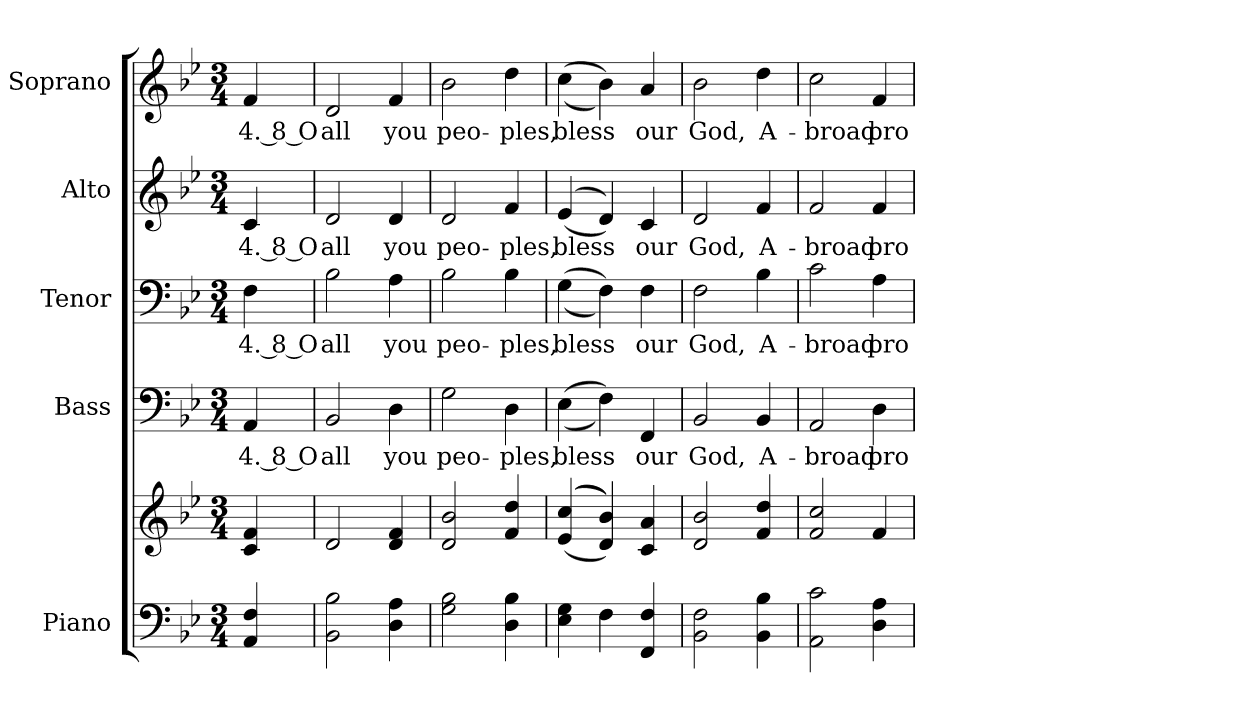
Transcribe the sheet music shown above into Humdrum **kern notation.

**kern	**kern	**kern	**text	**kern	**text	**kern	**text	**kern	**text
*part5	*part5	*part4	*part4	*part3	*part3	*part2	*part2	*part1	*part1
*staff6	*staff5	*staff4	*staff4	*staff3	*staff3	*staff2	*staff2	*staff1	*staff1
*I"Piano	*	*I"Bass	*	*I"Tenor	*	*I"Alto	*	*I"Soprano	*
*I'Pno.	*	*I'B.	*	*I'T.	*	*I'A.	*	*I'S.	*
!!LO:PB:g=z
*clefF4	*clefG2	*clefF4	*	*clefF4	*	*clefG2	*	*clefG2	*
*k[b-e-]	*k[b-e-]	*k[b-e-]	*	*k[b-e-]	*	*k[b-e-]	*	*k[b-e-]	*
*B-:	*B-:	*B-:	*	*B-:	*	*B-:	*	*B-:	*
*M3/4	*M3/4	*M3/4	*	*M3/4	*	*M3/4	*	*M3/4	*
*MM150	*MM150	*MM150	*	*MM150	*	*MM150	*	*MM150	*
=1	=1	=1	=1	=1	=1	=1	=1	=1	=1
!	!	!	!LO:LY:b:color=#000000	!	!	!	!	!	!
!	!	!	!	!	!LO:LY:b:color=#000000	!	!	!	!
!	!	!	!	!	!	!	!LO:LY:b:color=#000000	!	!
!	!	!	!	!	!	!	!	!	!LO:LY:b:color=#000000
4AAi/ 4Fi	4ci/ 4fi	4AAi/	4. 8 O	4Fi\	4. 8 O	4ci/	4. 8 O	4fi/	4. 8 O
=2	=2	=2	=2	=2	=2	=2	=2	=2	=2
!	!	!	!LO:LY:b:color=#000000	!	!	!	!	!	!
!	!	!	!	!	!LO:LY:b:color=#000000	!	!	!	!
!	!	!	!	!	!	!	!LO:LY:b:color=#000000	!	!
!	!	!	!	!	!	!	!	!	!LO:LY:b:color=#000000
2BB-i\ 2B-i	2di/	2BB-i/	all	2B-i\	all	2di/	all	2di/	all
!	!	!	!LO:LY:b:color=#000000	!	!	!	!	!	!
!	!	!	!	!	!LO:LY:b:color=#000000	!	!	!	!
!	!	!	!	!	!	!	!LO:LY:b:color=#000000	!	!
!	!	!	!	!	!	!	!	!	!LO:LY:b:color=#000000
4Di\ 4Ai	4di/ 4fi	4Di\	you	4Ai\	you	4di/	you	4fi/	you
=3	=3	=3	=3	=3	=3	=3	=3	=3	=3
!	!	!	!LO:LY:b:color=#000000	!	!	!	!	!	!
!	!	!	!	!	!LO:LY:b:color=#000000	!	!	!	!
!	!	!	!	!	!	!	!LO:LY:b:color=#000000	!	!
!	!	!	!	!	!	!	!	!	!LO:LY:b:color=#000000
2Gi\ 2B-i	2di/ 2b-i	2Gi\	peo-	2B-i\	peo-	2di/	peo-	2b-i\	peo-
!	!	!	!LO:LY:b:color=#000000	!	!	!	!	!	!
!	!	!	!	!	!LO:LY:b:color=#000000	!	!	!	!
!	!	!	!	!	!	!	!LO:LY:b:color=#000000	!	!
!	!	!	!	!	!	!	!	!	!LO:LY:b:color=#000000
4Di\ 4B-i	4fi/ 4ddi	4Di\	-ples,	4B-i\	-ples,	4fi/	-ples,	4ddi\	-ples,
=4	=4	=4	=4	=4	=4	=4	=4	=4	=4
!	!	!	!LO:LY:b:color=#000000	!	!	!	!	!	!
!	!	!	!	!	!LO:LY:b:color=#000000	!	!	!	!
!	!	!	!	!	!	!	!LO:LY:b:color=#000000	!	!
!	!	!	!	!	!	!	!	!	!LO:LY:b:color=#000000
4E-i\ 4Gi	(((4e-i/ 4cci	((4E-i\	bless	((4Gi\	bless	((4e-i/	bless	((4cci\	bless
4Fi\	4di/ 4b-i)))	4Fi\))	.	4Fi\))	.	4di/))	.	4b-i\))	.
!	!	!	!LO:LY:b:color=#000000	!	!	!	!	!	!
!	!	!	!	!	!LO:LY:b:color=#000000	!	!	!	!
!	!	!	!	!	!	!	!LO:LY:b:color=#000000	!	!
!	!	!	!	!	!	!	!	!	!LO:LY:b:color=#000000
4FFi/ 4Fi	4ci/ 4ai	4FFi/	our	4Fi\	our	4ci/	our	4ai/	our
=5	=5	=5	=5	=5	=5	=5	=5	=5	=5
!	!	!	!LO:LY:b:color=#000000	!	!	!	!	!	!
!	!	!	!	!	!LO:LY:b:color=#000000	!	!	!	!
!	!	!	!	!	!	!	!LO:LY:b:color=#000000	!	!
!	!	!	!	!	!	!	!	!	!LO:LY:b:color=#000000
2BB-i\ 2Fi	2di/ 2b-i	2BB-i/	God,	2Fi\	God,	2di/	God,	2b-i\	God,
!	!	!	!LO:LY:b:color=#000000	!	!	!	!	!	!
!	!	!	!	!	!LO:LY:b:color=#000000	!	!	!	!
!	!	!	!	!	!	!	!LO:LY:b:color=#000000	!	!
!	!	!	!	!	!	!	!	!	!LO:LY:b:color=#000000
4BB-i\ 4B-i	4fi/ 4ddi	4BB-i/	A-	4B-i\	A-	4fi/	A-	4ddi\	A-
=6	=6	=6	=6	=6	=6	=6	=6	=6	=6
!	!	!	!LO:LY:b:color=#000000	!	!	!	!	!	!
!	!	!	!	!	!LO:LY:b:color=#000000	!	!	!	!
!	!	!	!	!	!	!	!LO:LY:b:color=#000000	!	!
!	!	!	!	!	!	!	!	!	!LO:LY:b:color=#000000
2AAi\ 2ci	2fi/ 2cci	2AAi/	-broad	2ci\	-broad	2fi/	-broad	2cci\	-broad
!	!	!	!LO:LY:b:color=#000000	!	!	!	!	!	!
!	!	!	!	!	!LO:LY:b:color=#000000	!	!	!	!
!	!	!	!	!	!	!	!LO:LY:b:color=#000000	!	!
!	!	!	!	!	!	!	!	!	!LO:LY:b:color=#000000
4Di\ 4Ai	4fi/	4Di\	pro-	4Ai\	pro-	4fi/	pro-	4fi/	pro-
=	=	=	=	=	=	=	=	=	=
*-	*-	*-	*-	*-	*-	*-	*-	*-	*-
